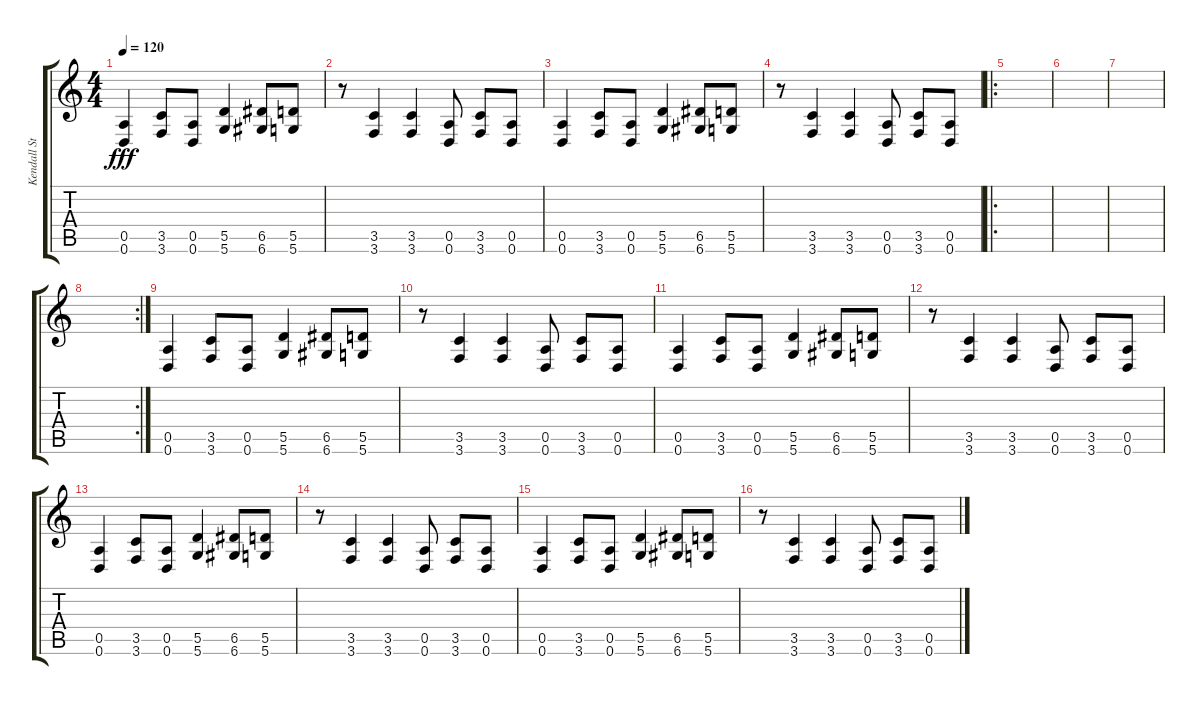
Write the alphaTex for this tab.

\track ("Kendall Stearns" "Kendall St") {instrument distortionguitar}
\staff {score tabs}
\tuning (E4 B3 G3 D3 A2 D2) {hide}
\ts (4 4)
\tempo 120
\clef g2
\ks c
(0.5 0.6).4{dy fff} (3.5 3.6).8 (0.5 0.6).8 (5.5 5.6).4 (6.5 6.6).8 (5.5 5.6).8 |
r.8 (3.5 3.6).4 (3.5 3.6).4 (0.5 0.6).8 (3.5 3.6).8 (0.5 0.6).8 |
(0.5 0.6).4 (3.5 3.6).8 (0.5 0.6).8 (5.5 5.6).4 (6.5 6.6).8 (5.5 5.6).8 |
r.8 (3.5 3.6).4 (3.5 3.6).4 (0.5 0.6).8 (3.5 3.6).8 (0.5 0.6).8 |
\ro
|
|
|
\rc 2
|
(0.5 0.6).4 (3.5 3.6).8 (0.5 0.6).8 (5.5 5.6).4 (6.5 6.6).8 (5.5 5.6).8 |
r.8 (3.5 3.6).4 (3.5 3.6).4 (0.5 0.6).8 (3.5 3.6).8 (0.5 0.6).8 |
(0.5 0.6).4 (3.5 3.6).8 (0.5 0.6).8 (5.5 5.6).4 (6.5 6.6).8 (5.5 5.6).8 |
r.8 (3.5 3.6).4 (3.5 3.6).4 (0.5 0.6).8 (3.5 3.6).8 (0.5 0.6).8 |
(0.5 0.6).4 (3.5 3.6).8 (0.5 0.6).8 (5.5 5.6).4 (6.5 6.6).8 (5.5 5.6).8 |
r.8 (3.5 3.6).4 (3.5 3.6).4 (0.5 0.6).8 (3.5 3.6).8 (0.5 0.6).8 |
(0.5 0.6).4 (3.5 3.6).8 (0.5 0.6).8 (5.5 5.6).4 (6.5 6.6).8 (5.5 5.6).8 |
r.8 (3.5 3.6).4 (3.5 3.6).4 (0.5 0.6).8 (3.5 3.6).8 (0.5 0.6).8
